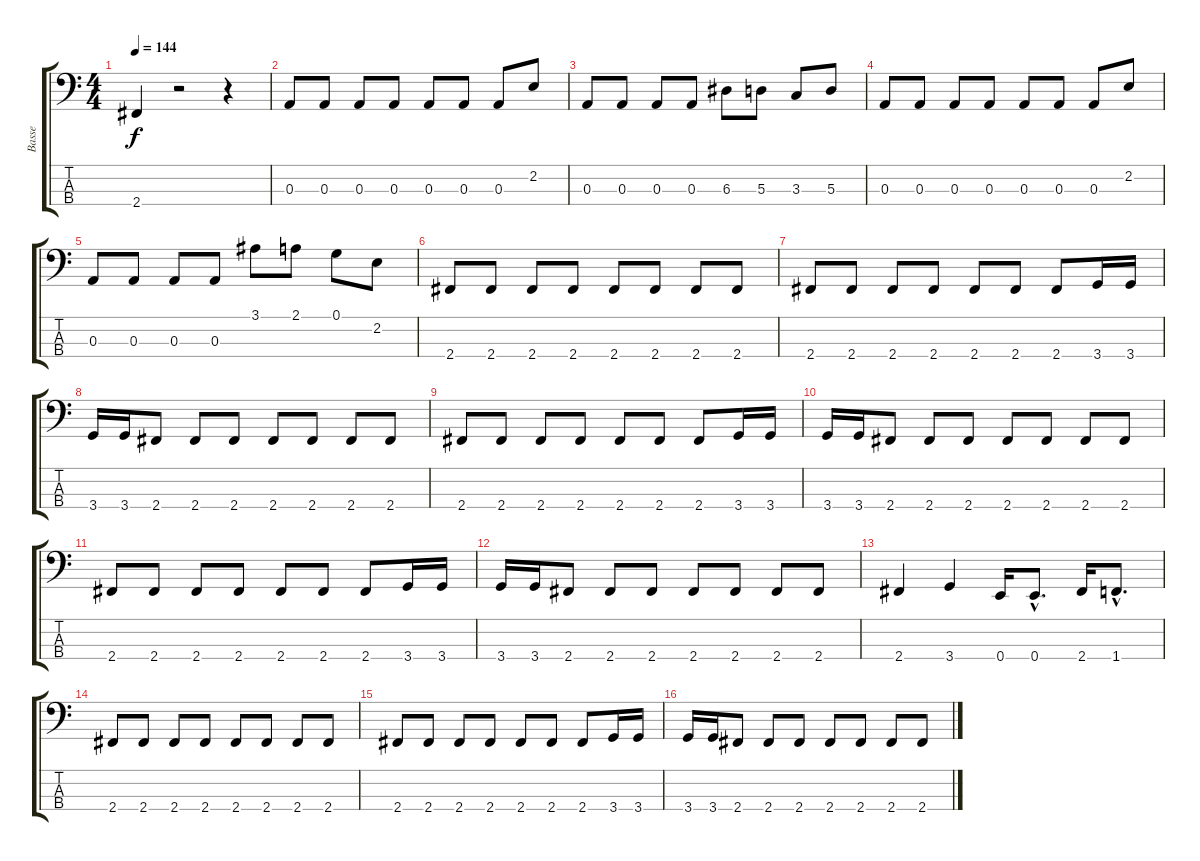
\track ("Basse" "Basse") {instrument electricbassfinger}
\staff {score tabs}
\tuning (G2 D2 A1 E1) {hide}
\ts (4 4)
\tempo 144
\clef f4
\ks c
2.4{t}.4{dy f} r.2 r.4 |
0.3.8 0.3.8 0.3.8 0.3.8 0.3.8 0.3.8 0.3.8 2.2.8 |
0.3.8 0.3.8 0.3.8 0.3.8 6.3.8 5.3.8 3.3.8 5.3.8 |
0.3.8 0.3.8 0.3.8 0.3.8 0.3.8 0.3.8 0.3.8 2.2.8 |
0.3.8 0.3.8 0.3.8 0.3.8 3.1.8 2.1.8 0.1.8 2.2.8 |
2.4.8 2.4.8 2.4.8 2.4.8 2.4.8 2.4.8 2.4.8 2.4.8 |
2.4.8 2.4.8 2.4.8 2.4.8 2.4.8 2.4.8 2.4.8 3.4.16 3.4.16 |
3.4.16 3.4.16 2.4.8 2.4.8 2.4.8 2.4.8 2.4.8 2.4.8 2.4.8 |
2.4.8 2.4.8 2.4.8 2.4.8 2.4.8 2.4.8 2.4.8 3.4.16 3.4.16 |
3.4.16 3.4.16 2.4.8 2.4.8 2.4.8 2.4.8 2.4.8 2.4.8 2.4.8 |
2.4.8 2.4.8 2.4.8 2.4.8 2.4.8 2.4.8 2.4.8 3.4.16 3.4.16 |
3.4.16 3.4.16 2.4.8 2.4.8 2.4.8 2.4.8 2.4.8 2.4.8 2.4.8 |
2.4.4 3.4.4 0.4.16 0.4{hac}.8{d} 2.4.16 1.4{hac}.8{d} |
2.4.8 2.4.8 2.4.8 2.4.8 2.4.8 2.4.8 2.4.8 2.4.8 |
2.4.8 2.4.8 2.4.8 2.4.8 2.4.8 2.4.8 2.4.8 3.4.16 3.4.16 |
3.4.16 3.4.16 2.4.8 2.4.8 2.4.8 2.4.8 2.4.8 2.4.8 2.4.8
